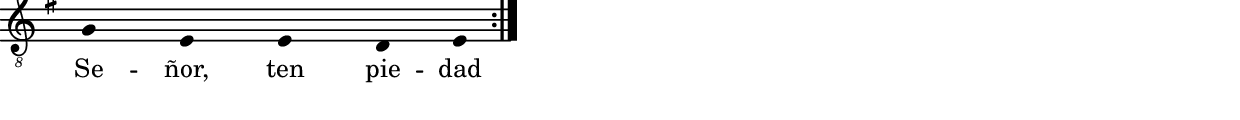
%% Generated by lilypond-book
%% Options: [indent=0\mm,line-width=390\pt]
\include "lilypond-book-preamble.ly"


% ****************************************************************
% Start cut-&-pastable-section
% ****************************************************************



\paper {
  indent = 0\mm
  line-width = 390\pt
  % offset the left padding, also add 1mm as lilypond creates cropped
  % images with a little space on the right
  line-width = #(- line-width (* mm  3.000000) (* mm 1))
}

\layout {
  
}





% ****************************************************************
% ly snippet:
% ****************************************************************
\sourcefileline 22
\language "espanol"
		\version "2.19.37"
		\include "gregorian.ly"
		
        \score{
			<<
			  \new ChordNames {
				  \set chordChanges = ##t
				  \italianChords
				  \chordmode { 
					  mi4:m mi4:m mi4:m re4 mi4:m
				  }
				}
			  \new Staff <<
				\new Voice = "chant" \relative do' {
					\clef "G_8"
					\key mi \minor
					\time 1/4
					%\override Lyrics.LyricText.X-extent  = #'(0 . 3)
					\hide Staff.BarLine
					sol4 mi mi re mi
					\undo \hide Staff.BarLine
					\bar ":|."
				}
				\new Lyrics = "one" \lyricsto "chant" { 
					Se -- ñor, ten pie -- dad
				}
			  >>
			>>
			\layout {
			  \context {
				\Staff
				\remove "Time_signature_engraver"
				\override BarLine.X-extent = #'(-1 . 1)
				\hide Stem
				\hide Beam
				\hide TupletNumber
			  }
			}
		  }

        \paper {
            #( set-default-paper-size "letter" )
        }



% ****************************************************************
% end ly snippet
% ****************************************************************
